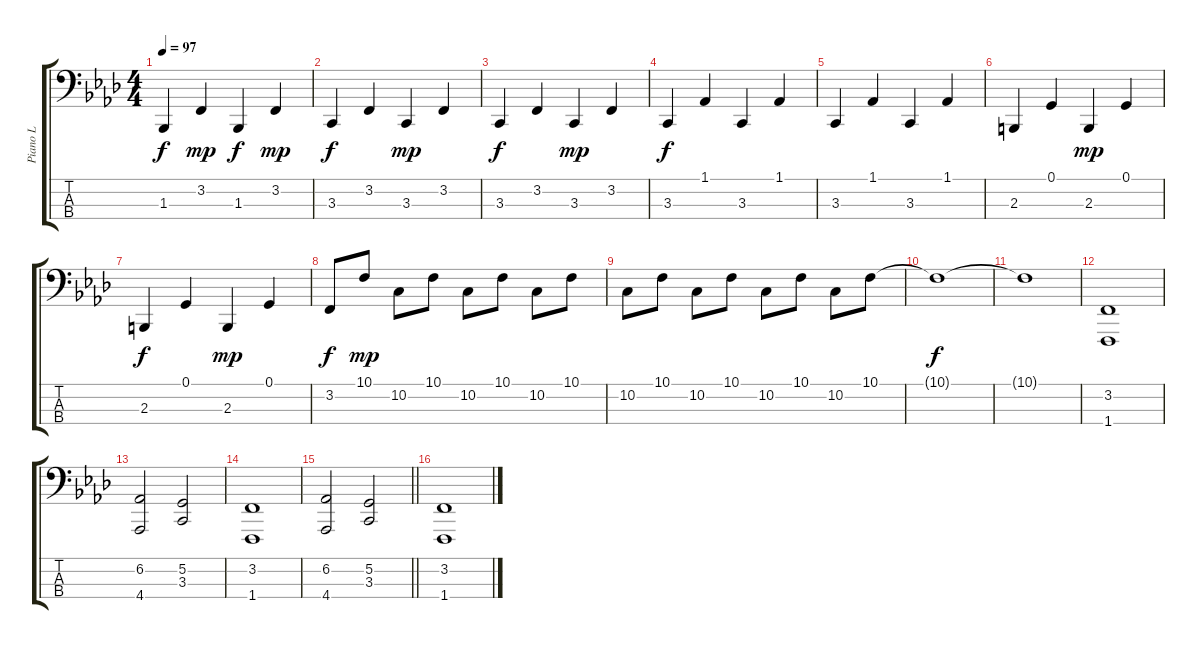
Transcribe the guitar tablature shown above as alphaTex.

\track ("Piano L" "Piano L") {instrument acousticgrandpiano}
\staff {score tabs}
\tuning (G2 D2 A1 E1) {hide}
\ts (4 4)
\tempo 97
\clef f4
\ks fminor
1.3.4{dy f} 3.2.4{dy mp} 1.3.4{dy f} 3.2.4{dy mp} |
3.3.4{dy f} 3.2.4 3.3.4{dy mp} 3.2.4 |
3.3.4{dy f} 3.2.4 3.3.4{dy mp} 3.2.4 |
3.3.4{dy f} 1.1.4 3.3.4 1.1.4 |
3.3.4 1.1.4 3.3.4 1.1.4 |
2.3.4 0.1.4 2.3.4{dy mp} 0.1.4 |
2.3.4{dy f} 0.1.4 2.3.4{dy mp} 0.1.4 |
3.2.8{dy f} 10.1.8{dy mp} 10.2.8 10.1.8 10.2.8 10.1.8 10.2.8 10.1.8 |
10.2.8 10.1.8 10.2.8 10.1.8 10.2.8 10.1.8 10.2.8 10.1.8 |
10.1{t}.1{dy f} |
10.1{t}.1 |
(3.2 1.4).1 |
(6.2 4.4).2 (5.2 3.3).2 |
(3.2 1.4).1 |
\barLineRight lightlight
(6.2 4.4).2 (5.2 3.3).2 |
(3.2 1.4).1
